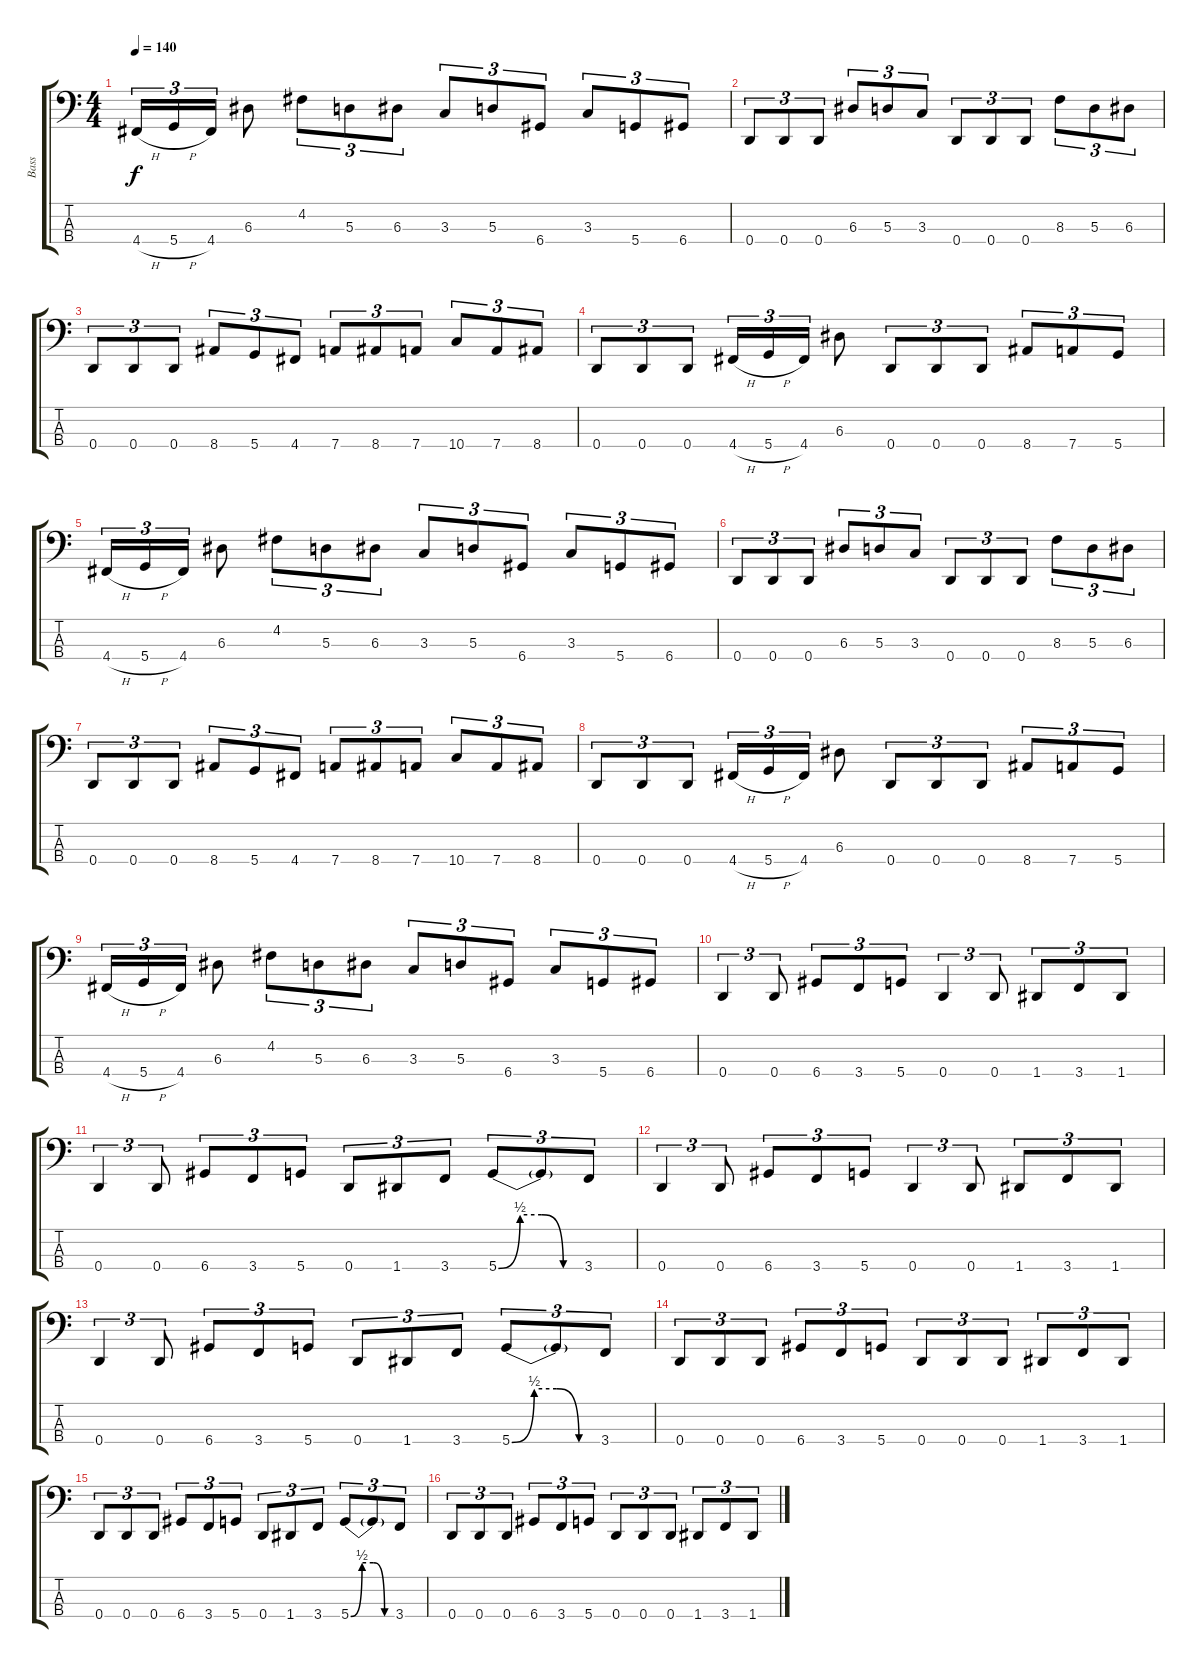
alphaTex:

\track ("Bass" "Bass") {instrument electricbasspick}
\staff {score tabs}
\tuning (G2 D2 A1 D1) {hide}
\ts (4 4)
\tempo 140
\clef f4
\ks c
4.4{h}.16{tu (3 2) dy f} 5.4{h}.16{tu (3 2)} 4.4.16{tu (3 2)} 6.3.8 4.2.8{tu (3 2)} 5.3.8{tu (3 2)} 6.3.8{tu (3 2)} 3.3.8{tu (3 2)} 5.3.8{tu (3 2)} 6.4.8{tu (3 2)} 3.3.8{tu (3 2)} 5.4.8{tu (3 2)} 6.4.8{tu (3 2)} |
0.4.8{tu (3 2)} 0.4.8{tu (3 2)} 0.4.8{tu (3 2)} 6.3.8{tu (3 2)} 5.3.8{tu (3 2)} 3.3.8{tu (3 2)} 0.4.8{tu (3 2)} 0.4.8{tu (3 2)} 0.4.8{tu (3 2)} 8.3.8{tu (3 2)} 5.3.8{tu (3 2)} 6.3.8{tu (3 2)} |
0.4.8{tu (3 2)} 0.4.8{tu (3 2)} 0.4.8{tu (3 2)} 8.4.8{tu (3 2)} 5.4.8{tu (3 2)} 4.4.8{tu (3 2)} 7.4.8{tu (3 2)} 8.4.8{tu (3 2)} 7.4.8{tu (3 2)} 10.4.8{tu (3 2)} 7.4.8{tu (3 2)} 8.4.8{tu (3 2)} |
0.4.8{tu (3 2)} 0.4.8{tu (3 2)} 0.4.8{tu (3 2)} 4.4{h}.16{tu (3 2)} 5.4{h}.16{tu (3 2)} 4.4.16{tu (3 2)} 6.3.8 0.4.8{tu (3 2)} 0.4.8{tu (3 2)} 0.4.8{tu (3 2)} 8.4.8{tu (3 2)} 7.4.8{tu (3 2)} 5.4.8{tu (3 2)} |
4.4{h}.16{tu (3 2)} 5.4{h}.16{tu (3 2)} 4.4.16{tu (3 2)} 6.3.8 4.2.8{tu (3 2)} 5.3.8{tu (3 2)} 6.3.8{tu (3 2)} 3.3.8{tu (3 2)} 5.3.8{tu (3 2)} 6.4.8{tu (3 2)} 3.3.8{tu (3 2)} 5.4.8{tu (3 2)} 6.4.8{tu (3 2)} |
0.4.8{tu (3 2)} 0.4.8{tu (3 2)} 0.4.8{tu (3 2)} 6.3.8{tu (3 2)} 5.3.8{tu (3 2)} 3.3.8{tu (3 2)} 0.4.8{tu (3 2)} 0.4.8{tu (3 2)} 0.4.8{tu (3 2)} 8.3.8{tu (3 2)} 5.3.8{tu (3 2)} 6.3.8{tu (3 2)} |
0.4.8{tu (3 2)} 0.4.8{tu (3 2)} 0.4.8{tu (3 2)} 8.4.8{tu (3 2)} 5.4.8{tu (3 2)} 4.4.8{tu (3 2)} 7.4.8{tu (3 2)} 8.4.8{tu (3 2)} 7.4.8{tu (3 2)} 10.4.8{tu (3 2)} 7.4.8{tu (3 2)} 8.4.8{tu (3 2)} |
0.4.8{tu (3 2)} 0.4.8{tu (3 2)} 0.4.8{tu (3 2)} 4.4{h}.16{tu (3 2)} 5.4{h}.16{tu (3 2)} 4.4.16{tu (3 2)} 6.3.8 0.4.8{tu (3 2)} 0.4.8{tu (3 2)} 0.4.8{tu (3 2)} 8.4.8{tu (3 2)} 7.4.8{tu (3 2)} 5.4.8{tu (3 2)} |
4.4{h}.16{tu (3 2)} 5.4{h}.16{tu (3 2)} 4.4.16{tu (3 2)} 6.3.8 4.2.8{tu (3 2)} 5.3.8{tu (3 2)} 6.3.8{tu (3 2)} 3.3.8{tu (3 2)} 5.3.8{tu (3 2)} 6.4.8{tu (3 2)} 3.3.8{tu (3 2)} 5.4.8{tu (3 2)} 6.4.8{tu (3 2)} |
0.4.4{tu (3 2)} 0.4.8{tu (3 2)} 6.4.8{tu (3 2)} 3.4.8{tu (3 2)} 5.4.8{tu (3 2)} 0.4.4{tu (3 2)} 0.4.8{tu (3 2)} 1.4.8{tu (3 2)} 3.4.8{tu (3 2)} 1.4.8{tu (3 2)} |
0.4.4{tu (3 2)} 0.4.8{tu (3 2)} 6.4.8{tu (3 2)} 3.4.8{tu (3 2)} 5.4.8{tu (3 2)} 0.4.8{tu (3 2)} 1.4.8{tu (3 2)} 3.4.8{tu (3 2)} 5.4{be (custom 0 0 15 2 30 2 45 0 60 0)}.8{tu (3 2)} 5.4{t}.8{tu (3 2)} 3.4.8{tu (3 2)} |
0.4.4{tu (3 2)} 0.4.8{tu (3 2)} 6.4.8{tu (3 2)} 3.4.8{tu (3 2)} 5.4.8{tu (3 2)} 0.4.4{tu (3 2)} 0.4.8{tu (3 2)} 1.4.8{tu (3 2)} 3.4.8{tu (3 2)} 1.4.8{tu (3 2)} |
0.4.4{tu (3 2)} 0.4.8{tu (3 2)} 6.4.8{tu (3 2)} 3.4.8{tu (3 2)} 5.4.8{tu (3 2)} 0.4.8{tu (3 2)} 1.4.8{tu (3 2)} 3.4.8{tu (3 2)} 5.4{be (custom 0 0 15 2 30 2 45 0 60 0)}.8{tu (3 2)} 5.4{t}.8{tu (3 2)} 3.4.8{tu (3 2)} |
0.4.8{tu (3 2)} 0.4.8{tu (3 2)} 0.4.8{tu (3 2)} 6.4.8{tu (3 2)} 3.4.8{tu (3 2)} 5.4.8{tu (3 2)} 0.4.8{tu (3 2)} 0.4.8{tu (3 2)} 0.4.8{tu (3 2)} 1.4.8{tu (3 2)} 3.4.8{tu (3 2)} 1.4.8{tu (3 2)} |
0.4.8{tu (3 2)} 0.4.8{tu (3 2)} 0.4.8{tu (3 2)} 6.4.8{tu (3 2)} 3.4.8{tu (3 2)} 5.4.8{tu (3 2)} 0.4.8{tu (3 2)} 1.4.8{tu (3 2)} 3.4.8{tu (3 2)} 5.4{be (custom 0 0 15 2 30 2 45 0 60 0)}.8{tu (3 2)} 5.4{t}.8{tu (3 2)} 3.4.8{tu (3 2)} |
0.4.8{tu (3 2)} 0.4.8{tu (3 2)} 0.4.8{tu (3 2)} 6.4.8{tu (3 2)} 3.4.8{tu (3 2)} 5.4.8{tu (3 2)} 0.4.8{tu (3 2)} 0.4.8{tu (3 2)} 0.4.8{tu (3 2)} 1.4.8{tu (3 2)} 3.4.8{tu (3 2)} 1.4.8{tu (3 2)}
